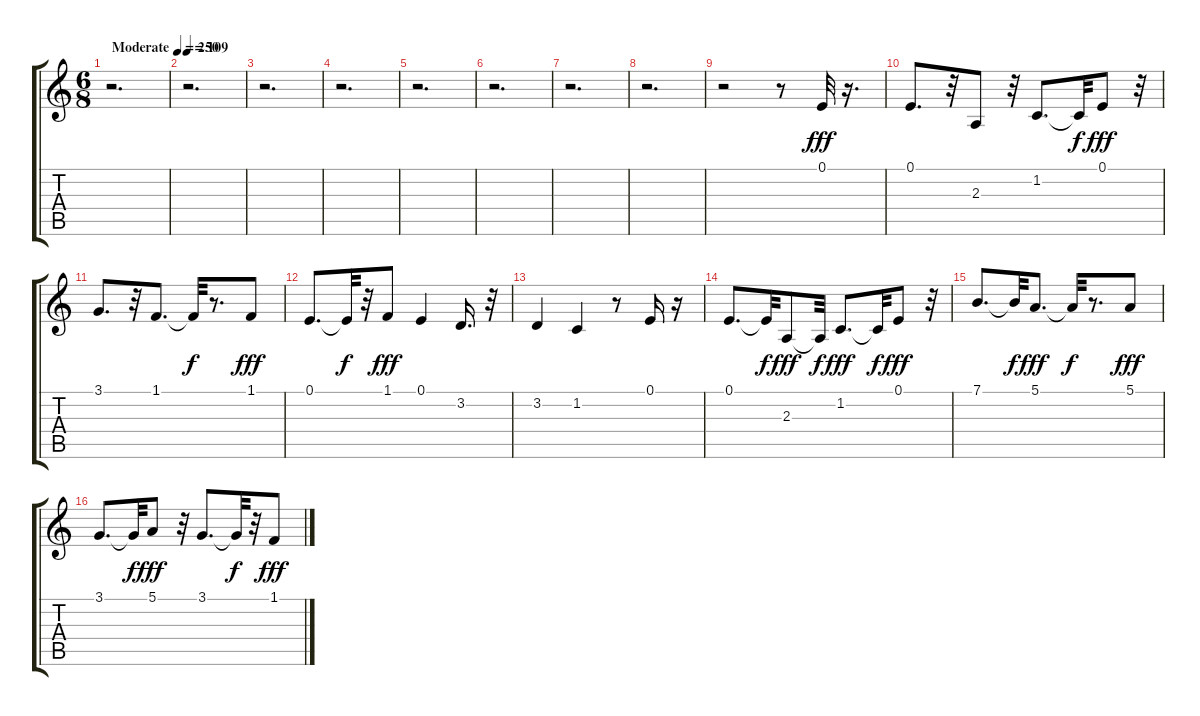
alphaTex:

\track "" {instrument flute}
\staff {score tabs}
\tuning (E4 B3 G3 D3 A2 E2) {hide}
\ts (6 8)
\tempo (250 "Moderate")
\clef g2
\ks c
r.2{d dy fff instrument flute} |
\tempo 109
r.2{d} |
r.2{d} |
r.2{d} |
r.2{d} |
r.2{d} |
r.2{d} |
r.2{d} |
r.2 r.8 0.1.32{instrument flute} r.16{d} |
0.1.8{d} r.32 2.3.8 r.32 1.2.8{d} 1.2{t}.32{dy f} 0.1.8{dy fff} r.32 |
3.1.8{d} r.32 1.1.8{d} 1.1{t}.32{dy f} r.8{d} 1.1.8{dy fff} |
0.1.8{d} 0.1{t}.32{dy f} r.32 1.1.8{dy fff} 0.1.4 3.2.16{d} r.32 |
3.2.4 1.2.4 r.8 0.1.16 r.16 |
0.1.8{d} 0.1{t}.32{dy f} 2.3.8{dy fff} 2.3{t}.32{dy f} 1.2.8{d dy fff} 1.2{t}.32{dy f} 0.1.8{dy fff} r.32 |
7.1.8{d} 7.1{t}.32{dy f} 5.1.8{d dy fff} 5.1{t}.32{dy f} r.8{d} 5.1.8{dy fff} |
3.1.8{d} 3.1{t}.32{dy f} 5.1.8{dy fff} r.32 3.1.8{d} 3.1{t}.32{dy f} r.32 1.1.8{dy fff}
